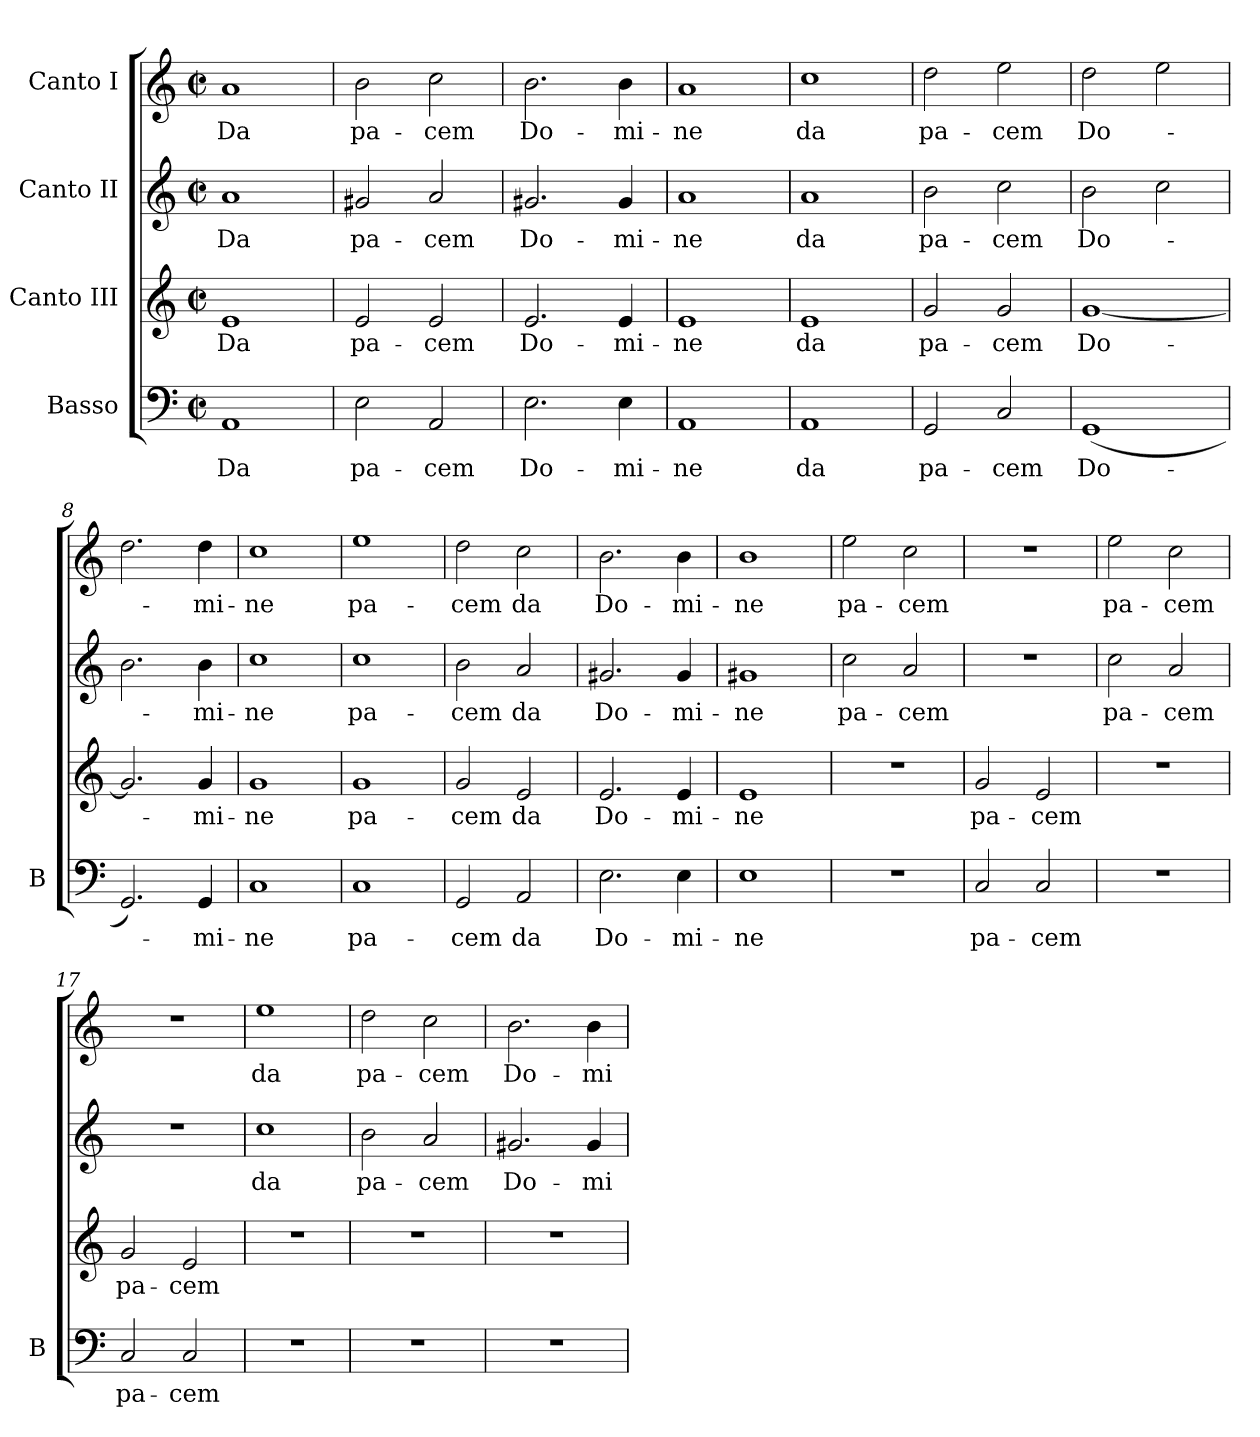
**kern	**text	**kern	**text	**kern	**text	**kern	**text
*part4	*part4	*part3	*part3	*part2	*part2	*part1	*part1
*staff4	*staff4	*staff3	*staff3	*staff2	*staff2	*staff1	*staff1
*I"Basso	*	*I"Canto III	*	*I"Canto II	*	*I"Canto I	*
*I'B	*	*	*	*	*	*	*
*clefF4	*	*clefG2	*	*clefG2	*	*clefG2	*
*k[]	*	*k[]	*	*k[]	*	*k[]	*
*M2/2	*	*M2/2	*	*M2/2	*	*M2/2	*
*met(c|)	*	*met(c|)	*	*met(c|)	*	*met(c|)	*
=1	=1	=1	=1	=1	=1	=1	=1
1AA	Da	1e	Da	1a	Da	1a	Da
=2	=2	=2	=2	=2	=2	=2	=2
2E\	pa-	2e/	pa-	2g#X/	pa-	2b\	pa-
2AA/	-cem	2e/	-cem	2a/	-cem	2cc\	-cem
=3	=3	=3	=3	=3	=3	=3	=3
2.E\	Do-	2.e/	Do-	2.g#X/	Do-	2.b\	Do-
4E\	-mi-	4e/	-mi-	4g#/	-mi-	4b\	-mi-
=4	=4	=4	=4	=4	=4	=4	=4
1AA	-ne	1e	-ne	1a	-ne	1a	-ne
=5	=5	=5	=5	=5	=5	=5	=5
1AA	da	1e	da	1a	da	1cc	da
=6	=6	=6	=6	=6	=6	=6	=6
2GG/	pa-	2g/	pa-	2b\	pa-	2dd\	pa-
2C/	-cem	2g/	-cem	2cc\	-cem	2ee\	-cem
=7	=7	=7	=7	=7	=7	=7	=7
(1GG	Do-	[1g	Do-	2b\	Do-	2dd\	Do-
.	.	.	.	2cc\	.	2ee\	.
=8	=8	=8	=8	=8	=8	=8	=8
2.GG/)	.	2.g/]	.	2.b\	.	2.dd\	.
4GG/	-mi-	4g/	-mi-	4b\	-mi-	4dd\	-mi-
=9	=9	=9	=9	=9	=9	=9	=9
1C	-ne	1g	-ne	1cc	-ne	1cc	-ne
=10	=10	=10	=10	=10	=10	=10	=10
1C	pa-	1g	pa-	1cc	pa-	1ee	pa-
=11	=11	=11	=11	=11	=11	=11	=11
2GG/	-cem	2g/	-cem	2b\	-cem	2dd\	-cem
2AA/	da	2e/	da	2a/	da	2cc\	da
=12	=12	=12	=12	=12	=12	=12	=12
2.E\	Do-	2.e/	Do-	2.g#X/	Do-	2.b\	Do-
4E\	-mi-	4e/	-mi-	4g#/	-mi-	4b\	-mi-
=13	=13	=13	=13	=13	=13	=13	=13
1E	-ne	1e	-ne	1g#X	-ne	1b	-ne
=14	=14	=14	=14	=14	=14	=14	=14
1r	.	1r	.	2cc\	pa-	2ee\	pa-
.	.	.	.	2a/	-cem	2cc\	-cem
=15	=15	=15	=15	=15	=15	=15	=15
2C/	pa-	2g/	pa-	1r	.	1r	.
2C/	-cem	2e/	-cem	.	.	.	.
=16	=16	=16	=16	=16	=16	=16	=16
1r	.	1r	.	2cc\	pa-	2ee\	pa-
.	.	.	.	2a/	-cem	2cc\	-cem
=17	=17	=17	=17	=17	=17	=17	=17
2C/	pa-	2g/	pa-	1r	.	1r	.
2C/	-cem	2e/	-cem	.	.	.	.
=18	=18	=18	=18	=18	=18	=18	=18
1r	.	1r	.	1cc	da	1ee	da
=19	=19	=19	=19	=19	=19	=19	=19
1r	.	1r	.	2b\	pa-	2dd\	pa-
.	.	.	.	2a/	-cem	2cc\	-cem
=20	=20	=20	=20	=20	=20	=20	=20
1r	.	1r	.	2.g#X/	Do-	2.b\	Do-
.	.	.	.	4g#/	-mi-	4b\	-mi-
=	=	=	=	=	=	=	=
*-	*-	*-	*-	*-	*-	*-	*-
